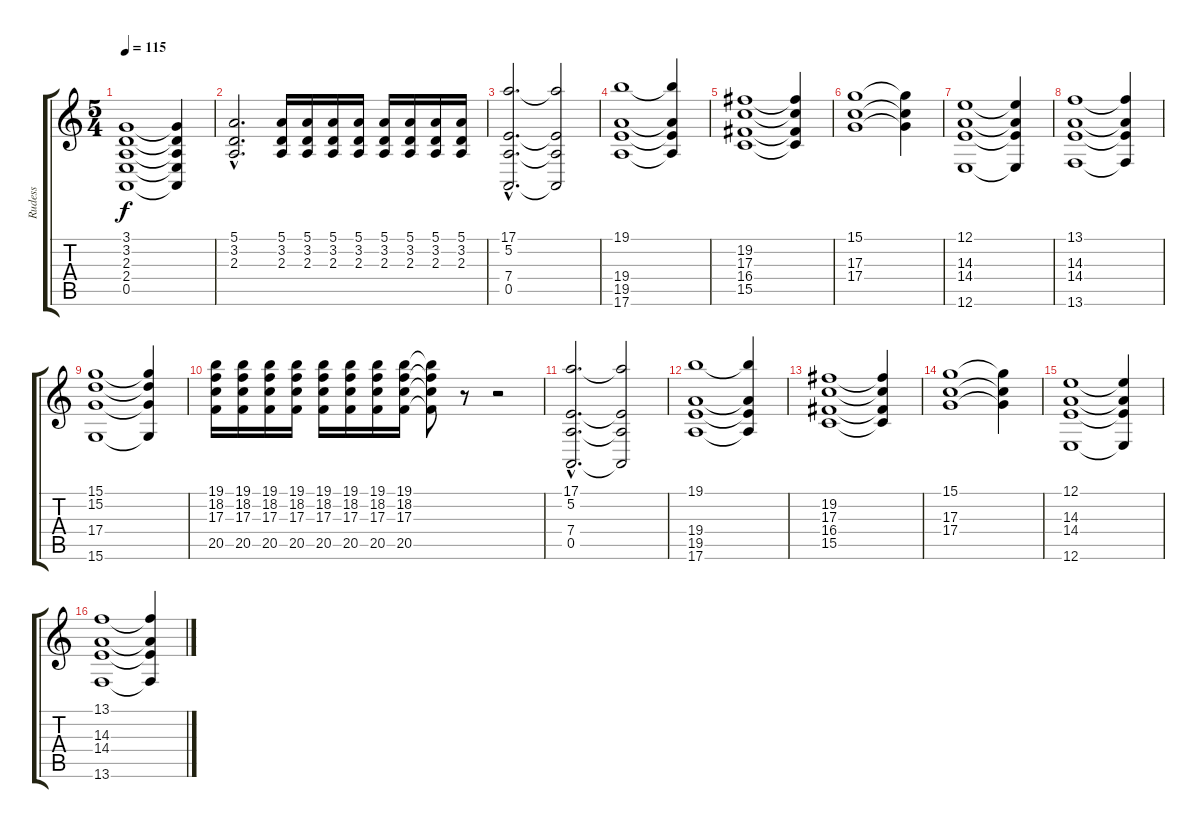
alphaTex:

\track ("Rudess" "Rudess") {instrument fx3crystal}
\staff {score tabs}
\tuning (E4 B3 G3 D3 A2 E2) {hide}
\ts (5 4)
\tempo 115
\clef g2
\ks c
(3.1 3.2 2.3 2.4 0.5).1{dy f} (3.1{t} 3.2{t} 2.3{t} 2.4{t} 0.5{t}).4 |
(5.1{hac} 3.2{hac} 2.3{hac}).2{d} (5.1 3.2 2.3).16 (5.1 3.2 2.3).16 (5.1 3.2 2.3).16 (5.1 3.2 2.3).16 (5.1 3.2 2.3).16 (5.1 3.2 2.3).16 (5.1 3.2 2.3).16 (5.1 3.2 2.3).16 |
(17.1{hac} 5.2{hac} 7.4{hac} 0.5{hac}).2{d} (17.1{t} 5.2{t} 7.4{t} 0.5{t}).2 |
(19.1 19.4 19.5 17.6).1 (19.1{t} 19.4{t} 19.5{t} 17.6{t}).4 |
(19.2 17.3 16.4 15.5).1 (19.2{t} 17.3{t} 16.4{t} 15.5{t}).4 |
(15.1 17.3 17.4).1 (15.1{t} 17.3{t} 17.4{t}).4 |
(12.1 14.3 14.4 12.6).1 (12.1{t} 14.3{t} 14.4{t} 12.6{t}).4 |
(13.1 14.3 14.4 13.6).1 (13.1{t} 14.3{t} 14.4{t} 13.6{t}).4 |
(15.1 15.2 17.4 15.6).1 (15.1{t} 15.2{t} 17.4{t} 15.6{t}).4 |
(19.1 18.2 17.3 20.5).16 (19.1 18.2 17.3 20.5).16 (19.1 18.2 17.3 20.5).16 (19.1 18.2 17.3 20.5).16 (19.1 18.2 17.3 20.5).16 (19.1 18.2 17.3 20.5).16 (19.1 18.2 17.3 20.5).16 (19.1 18.2 17.3 20.5).16 (19.1{t} 18.2{t} 17.3{t} 20.5{t}).8 r.8 r.2 |
(17.1{hac} 5.2{hac} 7.4{hac} 0.5{hac}).2{d} (17.1{t} 5.2{t} 7.4{t} 0.5{t}).2 |
(19.1 19.4 19.5 17.6).1 (19.1{t} 19.4{t} 19.5{t} 17.6{t}).4 |
(19.2 17.3 16.4 15.5).1 (19.2{t} 17.3{t} 16.4{t} 15.5{t}).4 |
(15.1 17.3 17.4).1 (15.1{t} 17.3{t} 17.4{t}).4 |
(12.1 14.3 14.4 12.6).1 (12.1{t} 14.3{t} 14.4{t} 12.6{t}).4 |
(13.1 14.3 14.4 13.6).1 (13.1{t} 14.3{t} 14.4{t} 13.6{t}).4
